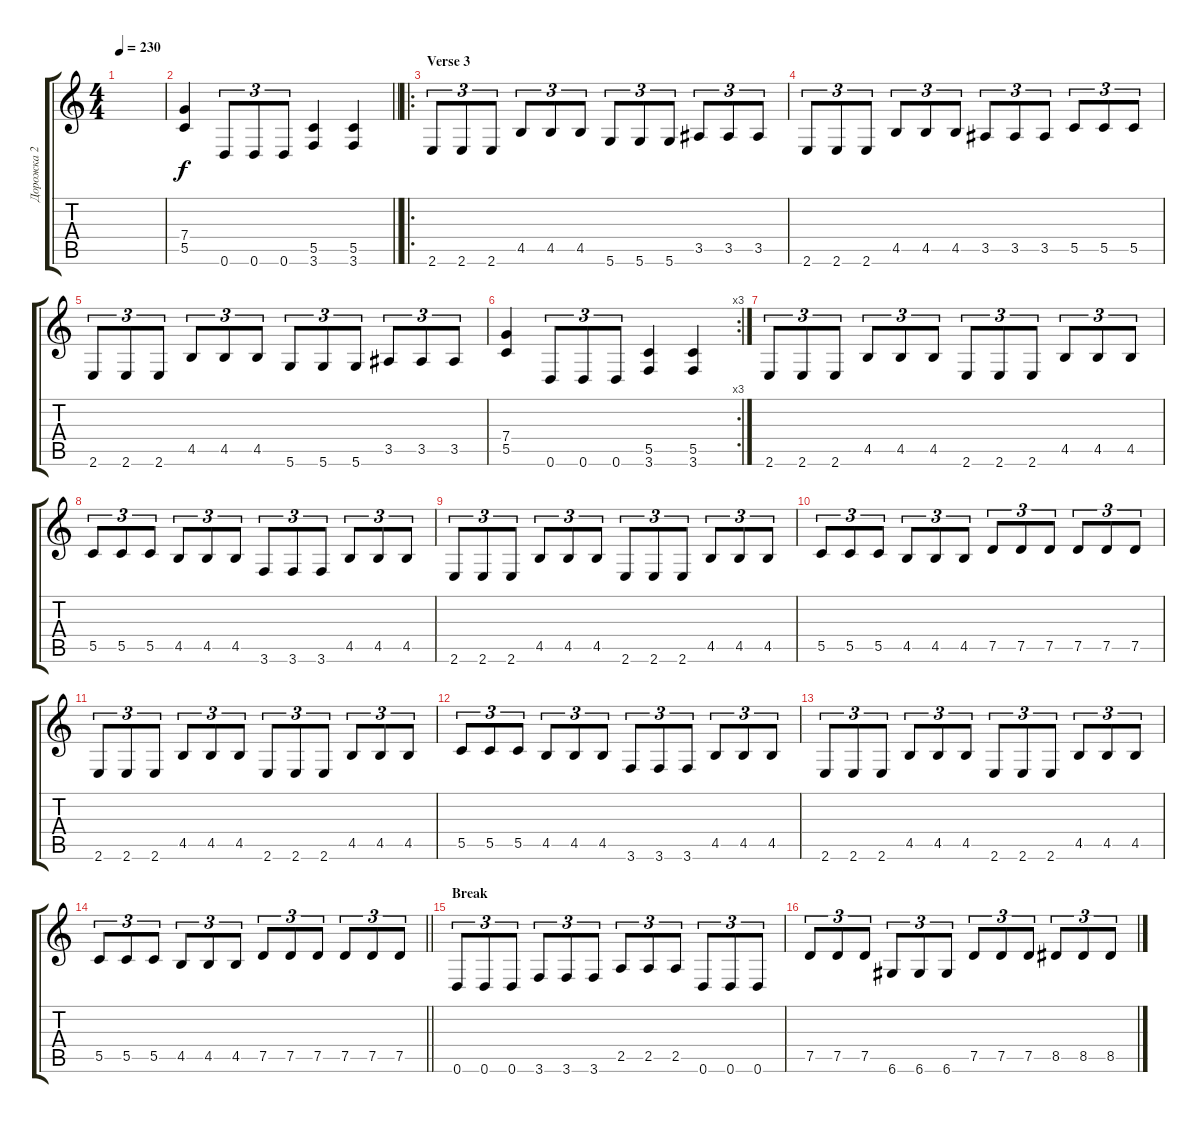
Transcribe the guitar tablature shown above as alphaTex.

\track ("Дорожка 2" "Дорожка 2") {instrument distortionguitar}
\staff {score tabs}
\tuning (D4 A3 F3 C3 G2 D2) {hide}
\ts (4 4)
\tempo 230
\clef g2
\ks c
|
\barLineRight lightlight
(7.4 5.5).4 0.6.8{tu (3 2)} 0.6.8{tu (3 2)} 0.6.8{tu (3 2)} (5.5 3.6).4 (5.5 3.6).4 |
\ro
\section ("" "Verse 3")
2.6.8{tu (3 2)} 2.6.8{tu (3 2)} 2.6.8{tu (3 2)} 4.5.8{tu (3 2)} 4.5.8{tu (3 2)} 4.5.8{tu (3 2)} 5.6.8{tu (3 2)} 5.6.8{tu (3 2)} 5.6.8{tu (3 2)} 3.5.8{tu (3 2)} 3.5.8{tu (3 2)} 3.5.8{tu (3 2)} |
2.6.8{tu (3 2)} 2.6.8{tu (3 2)} 2.6.8{tu (3 2)} 4.5.8{tu (3 2)} 4.5.8{tu (3 2)} 4.5.8{tu (3 2)} 3.5.8{tu (3 2)} 3.5.8{tu (3 2)} 3.5.8{tu (3 2)} 5.5.8{tu (3 2)} 5.5.8{tu (3 2)} 5.5.8{tu (3 2)} |
2.6.8{tu (3 2)} 2.6.8{tu (3 2)} 2.6.8{tu (3 2)} 4.5.8{tu (3 2)} 4.5.8{tu (3 2)} 4.5.8{tu (3 2)} 5.6.8{tu (3 2)} 5.6.8{tu (3 2)} 5.6.8{tu (3 2)} 3.5.8{tu (3 2)} 3.5.8{tu (3 2)} 3.5.8{tu (3 2)} |
\rc 3
(7.4 5.5).4 0.6.8{tu (3 2)} 0.6.8{tu (3 2)} 0.6.8{tu (3 2)} (5.5 3.6).4 (5.5 3.6).4 |
2.6.8{tu (3 2)} 2.6.8{tu (3 2)} 2.6.8{tu (3 2)} 4.5.8{tu (3 2)} 4.5.8{tu (3 2)} 4.5.8{tu (3 2)} 2.6.8{tu (3 2)} 2.6.8{tu (3 2)} 2.6.8{tu (3 2)} 4.5.8{tu (3 2)} 4.5.8{tu (3 2)} 4.5.8{tu (3 2)} |
5.5.8{tu (3 2)} 5.5.8{tu (3 2)} 5.5.8{tu (3 2)} 4.5.8{tu (3 2)} 4.5.8{tu (3 2)} 4.5.8{tu (3 2)} 3.6.8{tu (3 2)} 3.6.8{tu (3 2)} 3.6.8{tu (3 2)} 4.5.8{tu (3 2)} 4.5.8{tu (3 2)} 4.5.8{tu (3 2)} |
2.6.8{tu (3 2)} 2.6.8{tu (3 2)} 2.6.8{tu (3 2)} 4.5.8{tu (3 2)} 4.5.8{tu (3 2)} 4.5.8{tu (3 2)} 2.6.8{tu (3 2)} 2.6.8{tu (3 2)} 2.6.8{tu (3 2)} 4.5.8{tu (3 2)} 4.5.8{tu (3 2)} 4.5.8{tu (3 2)} |
5.5.8{tu (3 2)} 5.5.8{tu (3 2)} 5.5.8{tu (3 2)} 4.5.8{tu (3 2)} 4.5.8{tu (3 2)} 4.5.8{tu (3 2)} 7.5.8{tu (3 2)} 7.5.8{tu (3 2)} 7.5.8{tu (3 2)} 7.5.8{tu (3 2)} 7.5.8{tu (3 2)} 7.5.8{tu (3 2)} |
2.6.8{tu (3 2)} 2.6.8{tu (3 2)} 2.6.8{tu (3 2)} 4.5.8{tu (3 2)} 4.5.8{tu (3 2)} 4.5.8{tu (3 2)} 2.6.8{tu (3 2)} 2.6.8{tu (3 2)} 2.6.8{tu (3 2)} 4.5.8{tu (3 2)} 4.5.8{tu (3 2)} 4.5.8{tu (3 2)} |
5.5.8{tu (3 2)} 5.5.8{tu (3 2)} 5.5.8{tu (3 2)} 4.5.8{tu (3 2)} 4.5.8{tu (3 2)} 4.5.8{tu (3 2)} 3.6.8{tu (3 2)} 3.6.8{tu (3 2)} 3.6.8{tu (3 2)} 4.5.8{tu (3 2)} 4.5.8{tu (3 2)} 4.5.8{tu (3 2)} |
2.6.8{tu (3 2)} 2.6.8{tu (3 2)} 2.6.8{tu (3 2)} 4.5.8{tu (3 2)} 4.5.8{tu (3 2)} 4.5.8{tu (3 2)} 2.6.8{tu (3 2)} 2.6.8{tu (3 2)} 2.6.8{tu (3 2)} 4.5.8{tu (3 2)} 4.5.8{tu (3 2)} 4.5.8{tu (3 2)} |
\barLineRight lightlight
5.5.8{tu (3 2)} 5.5.8{tu (3 2)} 5.5.8{tu (3 2)} 4.5.8{tu (3 2)} 4.5.8{tu (3 2)} 4.5.8{tu (3 2)} 7.5.8{tu (3 2)} 7.5.8{tu (3 2)} 7.5.8{tu (3 2)} 7.5.8{tu (3 2)} 7.5.8{tu (3 2)} 7.5.8{tu (3 2)} |
\section ("" "Break")
0.6.8{tu (3 2)} 0.6.8{tu (3 2)} 0.6.8{tu (3 2)} 3.6.8{tu (3 2)} 3.6.8{tu (3 2)} 3.6.8{tu (3 2)} 2.5.8{tu (3 2)} 2.5.8{tu (3 2)} 2.5.8{tu (3 2)} 0.6.8{tu (3 2)} 0.6.8{tu (3 2)} 0.6.8{tu (3 2)} |
7.5.8{tu (3 2)} 7.5.8{tu (3 2)} 7.5.8{tu (3 2)} 6.6.8{tu (3 2)} 6.6.8{tu (3 2)} 6.6.8{tu (3 2)} 7.5.8{tu (3 2)} 7.5.8{tu (3 2)} 7.5.8{tu (3 2)} 8.5.8{tu (3 2)} 8.5.8{tu (3 2)} 8.5.8{tu (3 2)}
